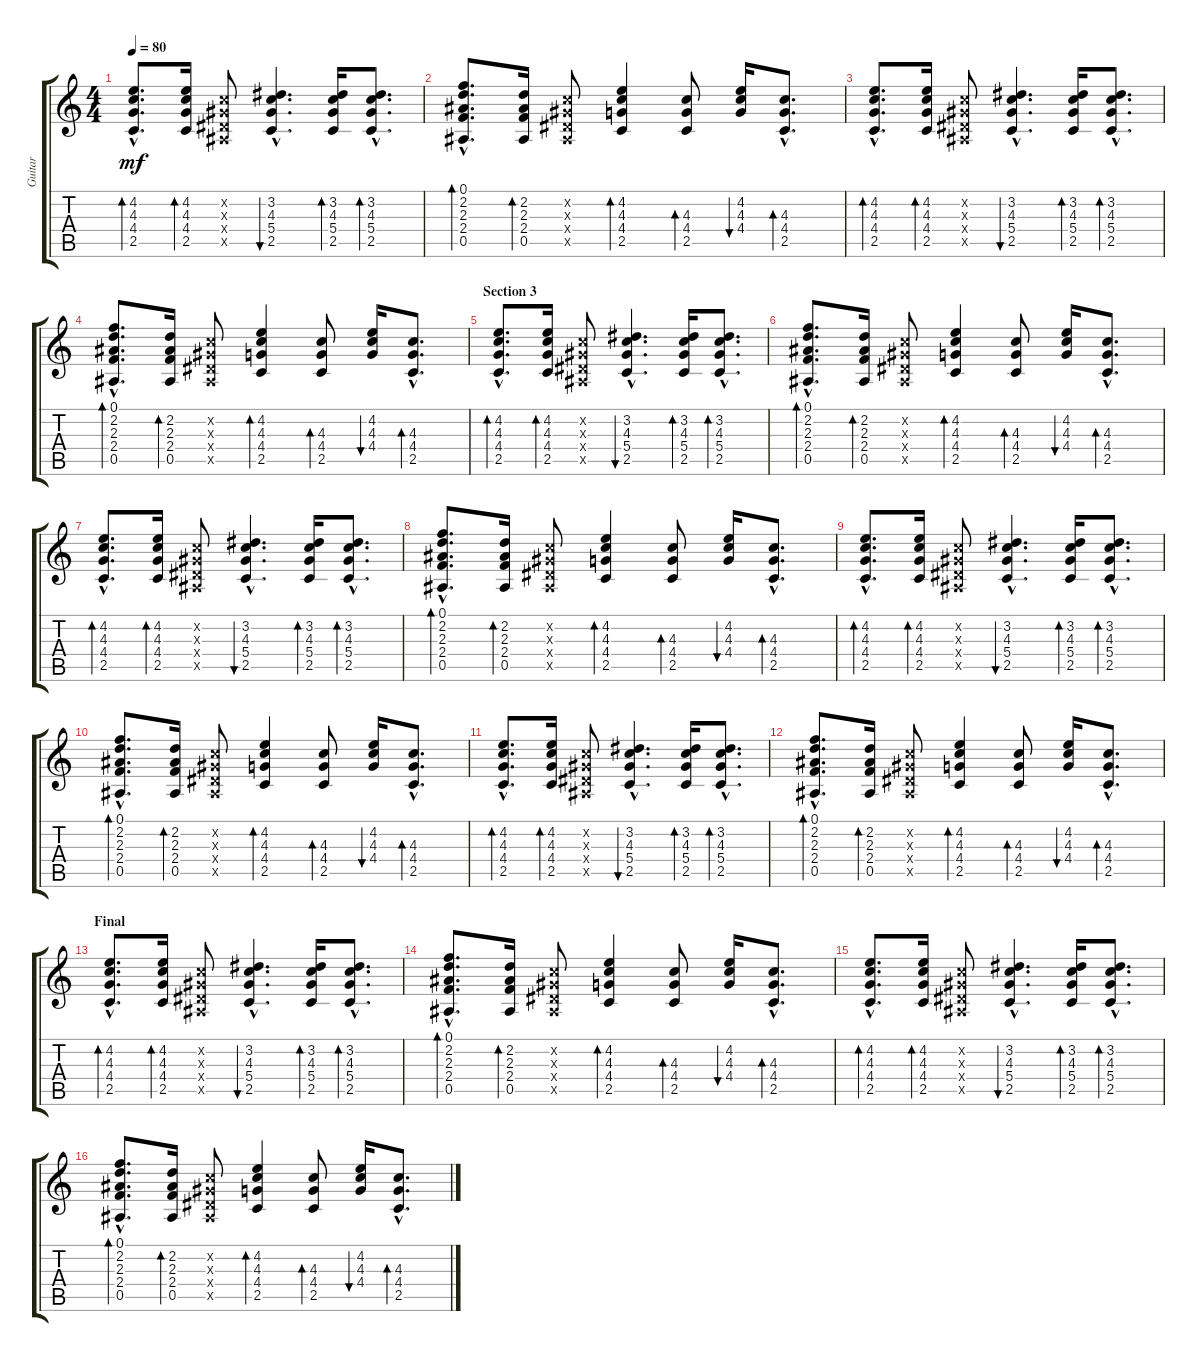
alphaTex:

\track ("Guitar" "Guitar") {instrument electricguitarjazz}
\staff {score tabs}
\tuning (F4 C4 Ab3 Eb3 Bb2 F2) {hide}
\ts (4 4)
\tempo 80
\clef g2
\ks c
(4.2{hac} 4.3{hac} 4.4{hac} 2.5{hac}).8{d bd 60 dy mf} (4.2 4.3 4.4 2.5).16{bd 60} (0.2{x} 0.3{x} 0.4{x} 0.5{x}).8 (3.2{hac} 4.3{hac} 5.4{hac} 2.5{hac}).4{d bu 60} (3.2 4.3 5.4 2.5).16{bd 60} (3.2{hac} 4.3{hac} 5.4{hac} 2.5{hac}).8{d bd 60} |
(0.1{hac} 2.2{hac} 2.3{hac} 2.4{hac} 0.5{hac}).8{d bd 30} (2.2 2.3 2.4 0.5).16{bd 60} (0.2{x} 0.3{x} 0.4{x} 0.5{x}).8 (4.2 4.3 4.4 2.5).4{bd 30} (4.3 4.4 2.5).8{bd 60} (4.2 4.3 4.4).16{bu 30} (4.3{hac} 4.4{hac} 2.5{hac}).8{d bd 60} |
(4.2{hac} 4.3{hac} 4.4{hac} 2.5{hac}).8{d bd 60} (4.2 4.3 4.4 2.5).16{bd 60} (0.2{x} 0.3{x} 0.4{x} 0.5{x}).8 (3.2{hac} 4.3{hac} 5.4{hac} 2.5{hac}).4{d bu 60} (3.2 4.3 5.4 2.5).16{bd 60} (3.2{hac} 4.3{hac} 5.4{hac} 2.5{hac}).8{d bd 60} |
(0.1{hac} 2.2{hac} 2.3{hac} 2.4{hac} 0.5{hac}).8{d bd 30} (2.2 2.3 2.4 0.5).16{bd 60} (0.2{x} 0.3{x} 0.4{x} 0.5{x}).8 (4.2 4.3 4.4 2.5).4{bd 30} (4.3 4.4 2.5).8{bd 60} (4.2 4.3 4.4).16{bu 30} (4.3{hac} 4.4{hac} 2.5{hac}).8{d bd 60} |
\section ("" "Section 3")
(4.2{hac} 4.3{hac} 4.4{hac} 2.5{hac}).8{d bd 60} (4.2 4.3 4.4 2.5).16{bd 60} (0.2{x} 0.3{x} 0.4{x} 0.5{x}).8 (3.2{hac} 4.3{hac} 5.4{hac} 2.5{hac}).4{d bu 60} (3.2 4.3 5.4 2.5).16{bd 60} (3.2{hac} 4.3{hac} 5.4{hac} 2.5{hac}).8{d bd 60} |
(0.1{hac} 2.2{hac} 2.3{hac} 2.4{hac} 0.5{hac}).8{d bd 30} (2.2 2.3 2.4 0.5).16{bd 60} (0.2{x} 0.3{x} 0.4{x} 0.5{x}).8 (4.2 4.3 4.4 2.5).4{bd 30} (4.3 4.4 2.5).8{bd 60} (4.2 4.3 4.4).16{bu 30} (4.3{hac} 4.4{hac} 2.5{hac}).8{d bd 60} |
(4.2{hac} 4.3{hac} 4.4{hac} 2.5{hac}).8{d bd 60} (4.2 4.3 4.4 2.5).16{bd 60} (0.2{x} 0.3{x} 0.4{x} 0.5{x}).8 (3.2{hac} 4.3{hac} 5.4{hac} 2.5{hac}).4{d bu 60} (3.2 4.3 5.4 2.5).16{bd 60} (3.2{hac} 4.3{hac} 5.4{hac} 2.5{hac}).8{d bd 60} |
(0.1{hac} 2.2{hac} 2.3{hac} 2.4{hac} 0.5{hac}).8{d bd 30} (2.2 2.3 2.4 0.5).16{bd 60} (0.2{x} 0.3{x} 0.4{x} 0.5{x}).8 (4.2 4.3 4.4 2.5).4{bd 30} (4.3 4.4 2.5).8{bd 60} (4.2 4.3 4.4).16{bu 30} (4.3{hac} 4.4{hac} 2.5{hac}).8{d bd 60} |
(4.2{hac} 4.3{hac} 4.4{hac} 2.5{hac}).8{d bd 60} (4.2 4.3 4.4 2.5).16{bd 60} (0.2{x} 0.3{x} 0.4{x} 0.5{x}).8 (3.2{hac} 4.3{hac} 5.4{hac} 2.5{hac}).4{d bu 60} (3.2 4.3 5.4 2.5).16{bd 60} (3.2{hac} 4.3{hac} 5.4{hac} 2.5{hac}).8{d bd 60} |
(0.1{hac} 2.2{hac} 2.3{hac} 2.4{hac} 0.5{hac}).8{d bd 30} (2.2 2.3 2.4 0.5).16{bd 60} (0.2{x} 0.3{x} 0.4{x} 0.5{x}).8 (4.2 4.3 4.4 2.5).4{bd 30} (4.3 4.4 2.5).8{bd 60} (4.2 4.3 4.4).16{bu 30} (4.3{hac} 4.4{hac} 2.5{hac}).8{d bd 60} |
(4.2{hac} 4.3{hac} 4.4{hac} 2.5{hac}).8{d bd 60} (4.2 4.3 4.4 2.5).16{bd 60} (0.2{x} 0.3{x} 0.4{x} 0.5{x}).8 (3.2{hac} 4.3{hac} 5.4{hac} 2.5{hac}).4{d bu 60} (3.2 4.3 5.4 2.5).16{bd 60} (3.2{hac} 4.3{hac} 5.4{hac} 2.5{hac}).8{d bd 60} |
(0.1{hac} 2.2{hac} 2.3{hac} 2.4{hac} 0.5{hac}).8{d bd 30} (2.2 2.3 2.4 0.5).16{bd 60} (0.2{x} 0.3{x} 0.4{x} 0.5{x}).8 (4.2 4.3 4.4 2.5).4{bd 30} (4.3 4.4 2.5).8{bd 60} (4.2 4.3 4.4).16{bu 30} (4.3{hac} 4.4{hac} 2.5{hac}).8{d bd 60} |
\section ("" "Final")
(4.2{hac} 4.3{hac} 4.4{hac} 2.5{hac}).8{d bd 60} (4.2 4.3 4.4 2.5).16{bd 60} (0.2{x} 0.3{x} 0.4{x} 0.5{x}).8 (3.2{hac} 4.3{hac} 5.4{hac} 2.5{hac}).4{d bu 60} (3.2 4.3 5.4 2.5).16{bd 60} (3.2{hac} 4.3{hac} 5.4{hac} 2.5{hac}).8{d bd 60} |
(0.1{hac} 2.2{hac} 2.3{hac} 2.4{hac} 0.5{hac}).8{d bd 30} (2.2 2.3 2.4 0.5).16{bd 60} (0.2{x} 0.3{x} 0.4{x} 0.5{x}).8 (4.2 4.3 4.4 2.5).4{bd 30} (4.3 4.4 2.5).8{bd 60} (4.2 4.3 4.4).16{bu 30} (4.3{hac} 4.4{hac} 2.5{hac}).8{d bd 60} |
(4.2{hac} 4.3{hac} 4.4{hac} 2.5{hac}).8{d bd 60} (4.2 4.3 4.4 2.5).16{bd 60} (0.2{x} 0.3{x} 0.4{x} 0.5{x}).8 (3.2{hac} 4.3{hac} 5.4{hac} 2.5{hac}).4{d bu 60} (3.2 4.3 5.4 2.5).16{bd 60} (3.2{hac} 4.3{hac} 5.4{hac} 2.5{hac}).8{d bd 60} |
(0.1{hac} 2.2{hac} 2.3{hac} 2.4{hac} 0.5{hac}).8{d bd 30} (2.2 2.3 2.4 0.5).16{bd 60} (0.2{x} 0.3{x} 0.4{x} 0.5{x}).8 (4.2 4.3 4.4 2.5).4{bd 30} (4.3 4.4 2.5).8{bd 60} (4.2 4.3 4.4).16{bu 30} (4.3{hac} 4.4{hac} 2.5{hac}).8{d bd 60}
